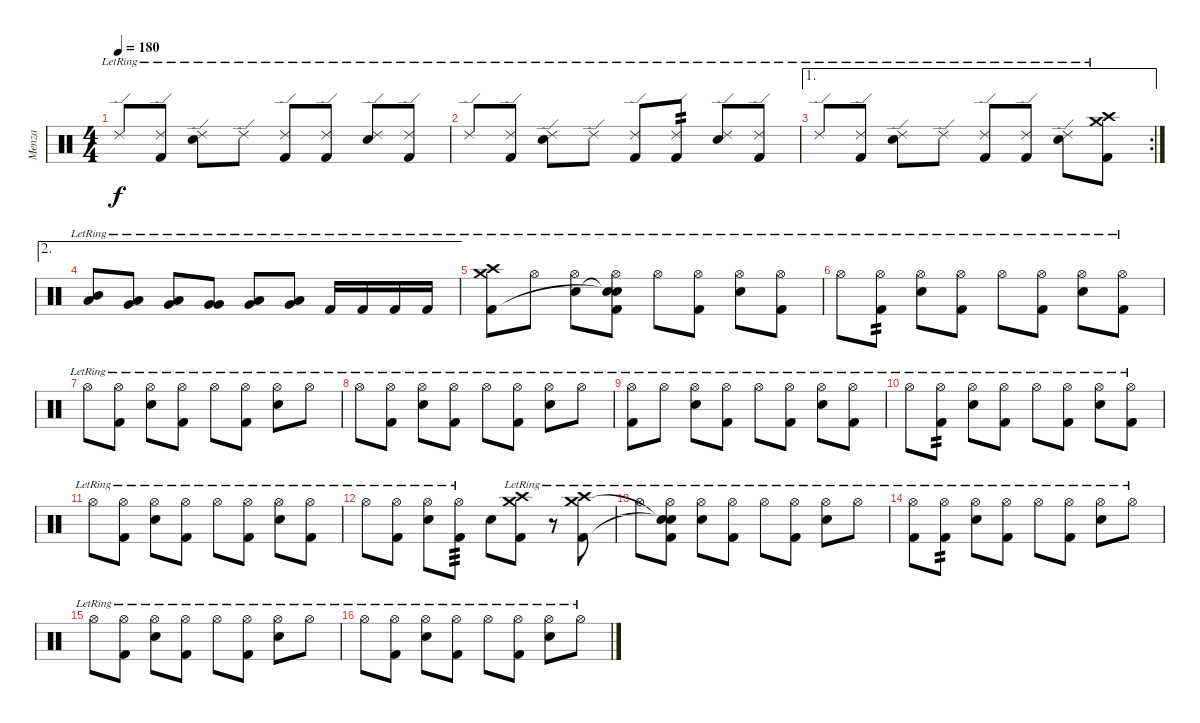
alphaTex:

\track ("Menza" "Menza") {instrument percussion}
\staff {score}
\articulation defaults
\ts (4 4)
\tempo 180
\clef neutral
\ks c "Ride (edge) 2"{lr}.8{dy f}
("Ride (edge) 2"{lr} "Kick (hit) 2"{lr}).8 ("Ride (edge) 2"{lr} "Electric Snare (hit)"{lr}).8 "Ride (edge) 2"{lr}.8 ("Ride (edge) 2"{lr} "Kick (hit) 2"{lr}).8 ("Ride (edge) 2"{lr} "Kick (hit) 2"{lr}).8 ("Ride (edge) 2"{lr} "Electric Snare (hit)"{lr}).8 ("Ride (edge) 2"{lr} "Kick (hit) 2"{lr}).8 |
"Ride (edge) 2"{lr}.8 ("Ride (edge) 2"{lr} "Kick (hit) 2"{lr}).8 ("Ride (edge) 2"{lr} "Electric Snare (hit)"{lr}).8 "Ride (edge) 2"{lr}.8 ("Ride (edge) 2"{lr} "Kick (hit) 2"{lr}).8 ("Ride (edge) 2"{lr} "Kick (hit) 2").8{tp 2} ("Ride (edge) 2"{lr} "Electric Snare (hit)"{lr}).8 ("Ride (edge) 2"{lr} "Kick (hit) 2"{lr}).8 |
\ae 1
\rc 2 "Ride (edge) 2"{lr}.8
("Ride (edge) 2"{lr} "Kick (hit) 2"{lr}).8 ("Ride (edge) 2"{lr} "Electric Snare (hit)"{lr}).8 "Ride (edge) 2"{lr}.8 ("Ride (edge) 2"{lr} "Kick (hit) 2"{lr}).8 ("Ride (edge) 2"{lr} "Kick (hit) 2"{lr}).8 ("Ride (edge) 2"{lr} "Electric Snare (hit)"{lr}).8 ("Crash high (hit)"{lr} "Crash medium (hit)"{lr} "Kick (hit) 2"{lr}).8 |
\ae 2
("Low Tom (hit)"{lr} "Mid Tom (hit)"{lr}).8 ("Very Low Tom (hit)"{lr} "Low Tom (hit)"{lr}).8 ("Low Floor Tom (hit)"{lr} "Very Low Tom (hit)"{lr}).8 ("Very Low Tom (hit)"{lr} "Very Low Tom (hit)"{lr}).8 ("Very Low Tom (hit)"{lr} "Low Floor Tom (hit)"{lr}).8 ("Low Floor Tom (hit)"{lr} "Very Low Tom (hit)"{lr}).8 "Kick (hit) 2"{lr}.16 "Kick (hit) 2"{lr}.16 "Kick (hit) 2"{lr}.16 "Kick (hit) 2"{lr}.16 |
("Crash high (hit)"{lr} "Crash medium (hit)"{lr} "Kick (hit) 2"{lr}).8 "Hi-Hat (open)"{lr}.8 ("Hi-Hat (open)"{lr} "Electric Snare (hit)"{lr}).8 ("Hi-Hat (open)"{lr} "Snare (hit)"{t} "Snare (hit)"{t} "Kick (hit) 2"{lr}).8 "Hi-Hat (open)"{lr}.8 ("Hi-Hat (open)"{lr} "Kick (hit) 2"{lr}).8 ("Hi-Hat (open)"{lr} "Electric Snare (hit)"{lr}).8 ("Hi-Hat (open)"{lr} "Kick (hit) 2"{lr}).8 |
"Hi-Hat (open)"{lr}.8 ("Hi-Hat (open)"{lr} "Kick (hit) 2").8{tp 2} ("Hi-Hat (open)"{lr} "Electric Snare (hit)"{lr}).8 ("Hi-Hat (open)"{lr} "Kick (hit) 2"{lr}).8 "Hi-Hat (open)"{lr}.8 ("Hi-Hat (open)"{lr} "Kick (hit) 2"{lr}).8 ("Hi-Hat (open)"{lr} "Electric Snare (hit)"{lr}).8 ("Hi-Hat (open)"{lr} "Kick (hit) 2"{lr}).8 |
"Hi-Hat (open)"{lr}.8 ("Hi-Hat (open)"{lr} "Kick (hit) 2"{lr}).8 ("Hi-Hat (open)"{lr} "Electric Snare (hit)"{lr}).8 ("Hi-Hat (open)"{lr} "Kick (hit) 2"{lr}).8 "Hi-Hat (open)"{lr}.8 ("Hi-Hat (open)"{lr} "Kick (hit) 2"{lr}).8 ("Hi-Hat (open)"{lr} "Electric Snare (hit)"{lr}).8 "Hi-Hat (open)"{lr}.8 |
"Hi-Hat (open)"{lr}.8 ("Hi-Hat (open)"{lr} "Kick (hit) 2"{lr}).8 ("Hi-Hat (open)"{lr} "Electric Snare (hit)"{lr}).8 ("Hi-Hat (open)"{lr} "Kick (hit) 2"{lr}).8 "Hi-Hat (open)"{lr}.8 ("Hi-Hat (open)"{lr} "Kick (hit) 2"{lr}).8 ("Hi-Hat (open)"{lr} "Electric Snare (hit)"{lr}).8 "Hi-Hat (open)"{lr}.8 |
("Hi-Hat (open)"{lr} "Kick (hit) 2"{lr}).8 "Hi-Hat (open)"{lr}.8 ("Hi-Hat (open)"{lr} "Electric Snare (hit)"{lr}).8 ("Hi-Hat (open)"{lr} "Kick (hit) 2"{lr}).8 "Hi-Hat (open)"{lr}.8 ("Hi-Hat (open)"{lr} "Kick (hit) 2"{lr}).8 ("Hi-Hat (open)"{lr} "Electric Snare (hit)"{lr}).8 ("Hi-Hat (open)"{lr} "Kick (hit) 2"{lr}).8 |
"Hi-Hat (open)"{lr}.8 ("Hi-Hat (open)"{lr} "Kick (hit) 2").8{tp 2} ("Hi-Hat (open)"{lr} "Electric Snare (hit)"{lr}).8 ("Hi-Hat (open)"{lr} "Kick (hit) 2"{lr}).8 "Hi-Hat (open)"{lr}.8 ("Hi-Hat (open)"{lr} "Kick (hit) 2"{lr}).8 ("Hi-Hat (open)"{lr} "Electric Snare (hit)"{lr}).8 ("Hi-Hat (open)"{lr} "Kick (hit) 2"{lr}).8 |
"Hi-Hat (open)"{lr}.8 ("Hi-Hat (open)"{lr} "Kick (hit) 2"{lr}).8 ("Hi-Hat (open)"{lr} "Electric Snare (hit)"{lr}).8 ("Hi-Hat (open)"{lr} "Kick (hit) 2"{lr}).8 "Hi-Hat (open)"{lr}.8 ("Hi-Hat (open)"{lr} "Kick (hit) 2"{lr}).8 ("Hi-Hat (open)"{lr} "Electric Snare (hit)"{lr}).8 ("Hi-Hat (open)"{lr} "Kick (hit) 2"{lr}).8 |
"Hi-Hat (open)"{lr}.8 ("Hi-Hat (open)"{lr} "Kick (hit) 2"{lr}).8 ("Hi-Hat (open)"{lr} "Electric Snare (hit)"{lr}).8 ("Hi-Hat (open)"{lr} "Kick (hit) 2").8{tp 3} "Electric Snare (hit)".8 ("Crash high (hit)"{lr} "Crash medium (hit)"{lr} "Kick (hit) 2"{lr}).8 r.8 ("Crash high (hit)"{lr} "Crash medium (hit)"{lr} "Kick (hit) 2"{lr}).8 |
"Hi-Hat (open)"{lr}.8 ("Hi-Hat (open)"{lr} "Snare (hit)"{t} "Snare (hit)"{t} "Kick (hit) 2"{lr}).8 ("Hi-Hat (open)"{lr} "Electric Snare (hit)"{lr}).8 ("Hi-Hat (open)"{lr} "Kick (hit) 2"{lr}).8 "Hi-Hat (open)"{lr}.8 ("Hi-Hat (open)"{lr} "Kick (hit) 2"{lr}).8 ("Hi-Hat (open)"{lr} "Electric Snare (hit)"{lr}).8 "Hi-Hat (open)"{lr}.8 |
("Hi-Hat (open)"{lr} "Kick (hit) 2"{lr}).8 ("Hi-Hat (open)"{lr} "Kick (hit) 2").8{tp 2} ("Hi-Hat (open)"{lr} "Electric Snare (hit)"{lr}).8 ("Hi-Hat (open)"{lr} "Kick (hit) 2"{lr}).8 "Hi-Hat (open)"{lr}.8 ("Hi-Hat (open)"{lr} "Kick (hit) 2"{lr}).8 ("Hi-Hat (open)"{lr} "Electric Snare (hit)"{lr}).8 "Hi-Hat (open)"{lr}.8 |
"Hi-Hat (open)"{lr}.8 ("Hi-Hat (open)"{lr} "Kick (hit) 2"{lr}).8 ("Hi-Hat (open)"{lr} "Electric Snare (hit)"{lr}).8 ("Hi-Hat (open)"{lr} "Kick (hit) 2"{lr}).8 "Hi-Hat (open)"{lr}.8 ("Hi-Hat (open)"{lr} "Kick (hit) 2"{lr}).8 ("Hi-Hat (open)"{lr} "Electric Snare (hit)"{lr}).8 "Hi-Hat (open)"{lr}.8 |
"Hi-Hat (open)"{lr}.8 ("Hi-Hat (open)"{lr} "Kick (hit) 2"{lr}).8 ("Hi-Hat (open)"{lr} "Electric Snare (hit)"{lr}).8 ("Hi-Hat (open)"{lr} "Kick (hit) 2"{lr}).8 "Hi-Hat (open)"{lr}.8 ("Hi-Hat (open)"{lr} "Kick (hit) 2"{lr}).8 ("Hi-Hat (open)"{lr} "Electric Snare (hit)"{lr}).8 "Hi-Hat (open)"{lr}.8
